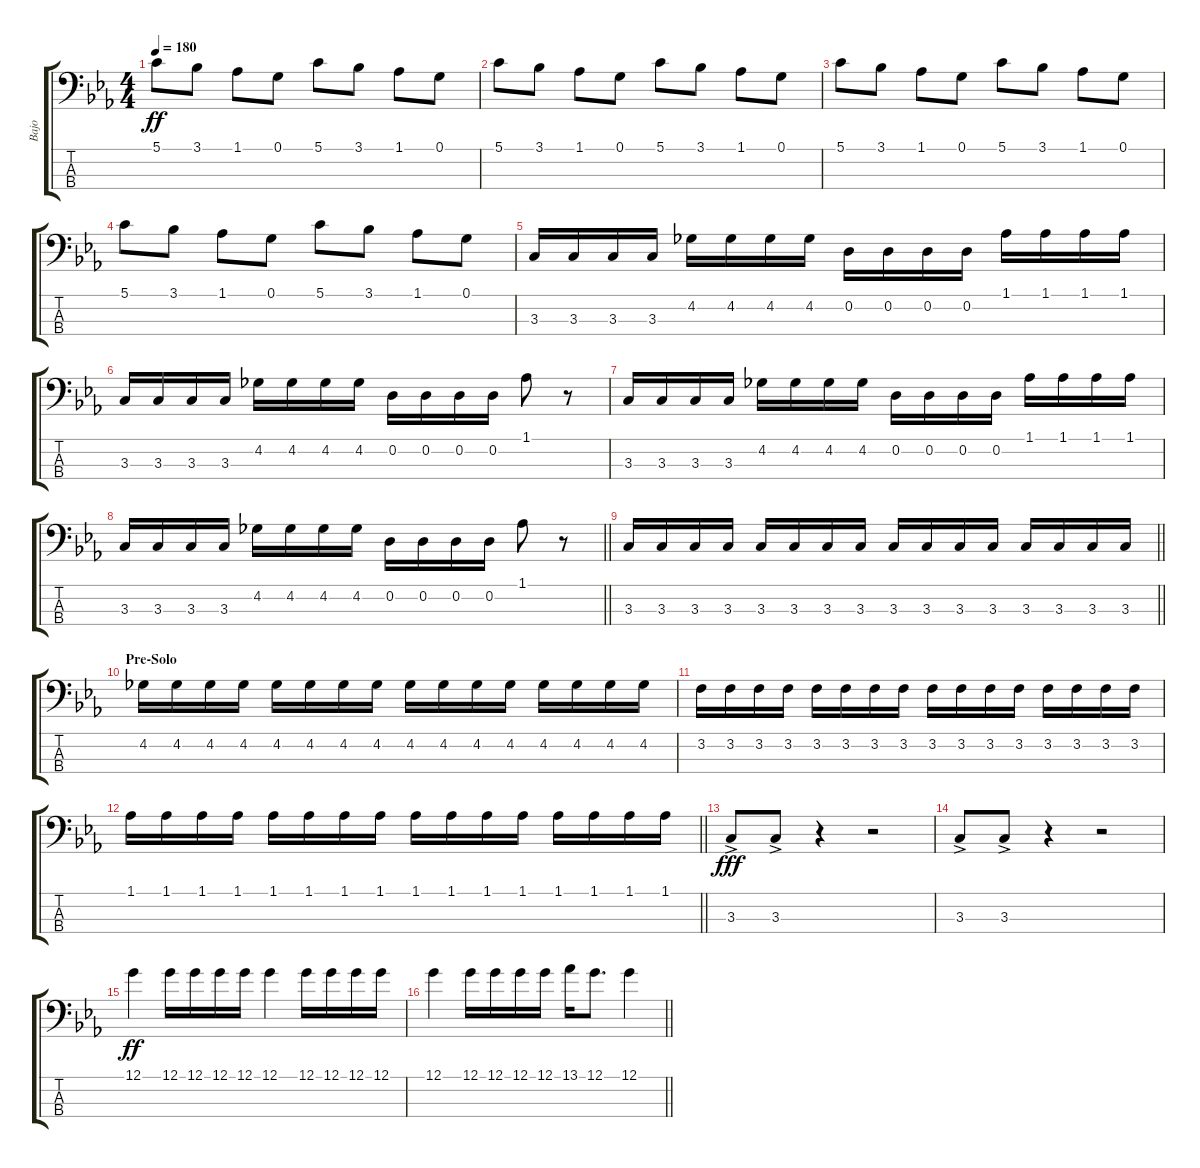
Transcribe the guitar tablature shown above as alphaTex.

\track ("Bajo " "Bajo ") {instrument electricbassfinger}
\staff {score tabs}
\tuning (G2 D2 A1 E1) {hide}
\ts (4 4)
\tempo 180
\clef f4
\ks eb
5.1.8{dy ff} 3.1.8 1.1.8 0.1.8 5.1.8 3.1.8 1.1.8 0.1.8 |
5.1.8 3.1.8 1.1.8 0.1.8 5.1.8 3.1.8 1.1.8 0.1.8 |
5.1.8 3.1.8 1.1.8 0.1.8 5.1.8 3.1.8 1.1.8 0.1.8 |
5.1.8 3.1.8 1.1.8 0.1.8 5.1.8 3.1.8 1.1.8 0.1.8 |
3.3.16 3.3.16 3.3.16 3.3.16 4.2.16 4.2.16 4.2.16 4.2.16 0.2.16 0.2.16 0.2.16 0.2.16 1.1.16 1.1.16 1.1.16 1.1.16 |
3.3.16 3.3.16 3.3.16 3.3.16 4.2.16 4.2.16 4.2.16 4.2.16 0.2.16 0.2.16 0.2.16 0.2.16 1.1.8 r.8 |
3.3.16 3.3.16 3.3.16 3.3.16 4.2.16 4.2.16 4.2.16 4.2.16 0.2.16 0.2.16 0.2.16 0.2.16 1.1.16 1.1.16 1.1.16 1.1.16 |
\barLineRight lightlight
3.3.16 3.3.16 3.3.16 3.3.16 4.2.16 4.2.16 4.2.16 4.2.16 0.2.16 0.2.16 0.2.16 0.2.16 1.1.8 r.8 |
\section ("" "")
\barLineRight lightlight
3.3.16 3.3.16 3.3.16 3.3.16 3.3.16 3.3.16 3.3.16 3.3.16 3.3.16 3.3.16 3.3.16 3.3.16 3.3.16 3.3.16 3.3.16 3.3.16 |
\section ("" "Pre-Solo")
4.2.16 4.2.16 4.2.16 4.2.16 4.2.16 4.2.16 4.2.16 4.2.16 4.2.16 4.2.16 4.2.16 4.2.16 4.2.16 4.2.16 4.2.16 4.2.16 |
3.2.16 3.2.16 3.2.16 3.2.16 3.2.16 3.2.16 3.2.16 3.2.16 3.2.16 3.2.16 3.2.16 3.2.16 3.2.16 3.2.16 3.2.16 3.2.16 |
\barLineRight lightlight
1.1.16 1.1.16 1.1.16 1.1.16 1.1.16 1.1.16 1.1.16 1.1.16 1.1.16 1.1.16 1.1.16 1.1.16 1.1.16 1.1.16 1.1.16 1.1.16 |
3.3{ac}.8{dy fff} 3.3{ac}.8 r.4 r.2 |
3.3{ac}.8 3.3{ac}.8 r.4 r.2 |
12.1.4{dy ff} 12.1.16 12.1.16 12.1.16 12.1.16 12.1.4 12.1.16 12.1.16 12.1.16 12.1.16 |
\barLineRight lightlight
12.1.4 12.1.16 12.1.16 12.1.16 12.1.16 13.1.16 12.1.8{d} 12.1.4
